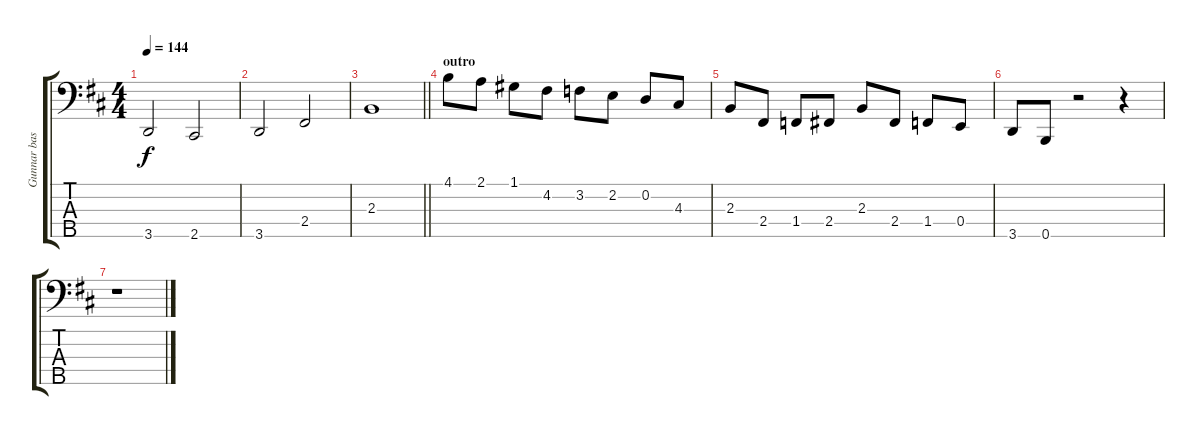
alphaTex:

\track ("Gunnar bass" "Gunnar bas") {instrument electricbassfinger}
\staff {score tabs}
\tuning (G2 D2 A1 E1 B0) {hide}
\ts (4 4)
\tempo 144
\clef f4
\ks bminor
3.5.2{dy f} 2.5.2 |
3.5.2 2.4.2 |
\barLineRight lightlight
2.3.1 |
\section ("" "outro")
4.1.8 2.1.8 1.1.8 4.2.8 3.2.8 2.2.8 0.2.8 4.3.8 |
2.3.8 2.4.8 1.4.8 2.4.8 2.3.8 2.4.8 1.4.8 0.4.8 |
3.5.8 0.5.8 r.2 r.4 |
r.1
